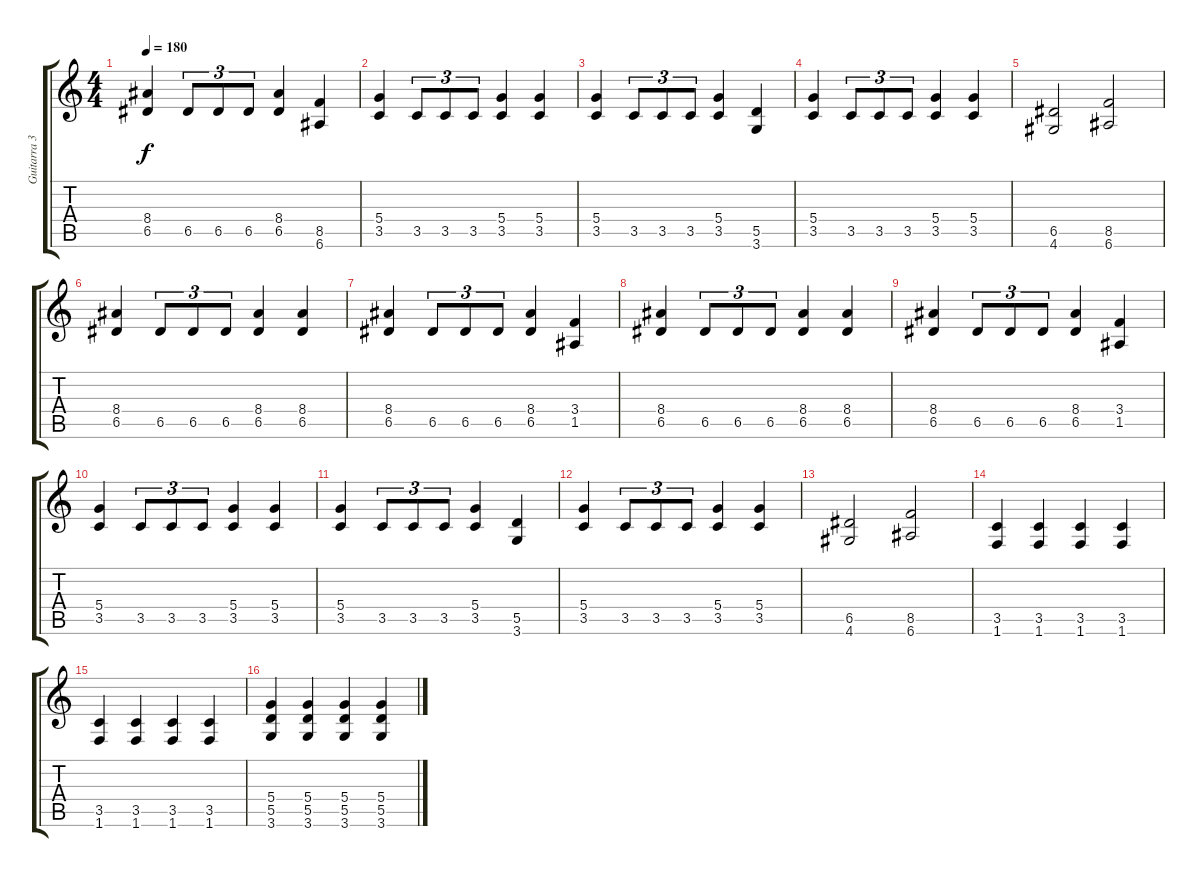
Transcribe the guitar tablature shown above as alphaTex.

\track ("Guitarra 3 (Rítmica)" "Guitarra 3") {instrument overdrivenguitar}
\staff {score tabs}
\tuning (E4 B3 G3 D3 A2 E2) {hide}
\ts (4 4)
\tempo 180
\clef g2
\ks c
(8.4 6.5).4{dy f} 6.5.8{tu (3 2)} 6.5.8{tu (3 2)} 6.5.8{tu (3 2)} (8.4 6.5).4 (8.5 6.6).4 |
(5.4 3.5).4 3.5.8{tu (3 2)} 3.5.8{tu (3 2)} 3.5.8{tu (3 2)} (5.4 3.5).4 (5.4 3.5).4 |
(5.4 3.5).4 3.5.8{tu (3 2)} 3.5.8{tu (3 2)} 3.5.8{tu (3 2)} (5.4 3.5).4 (5.5 3.6).4 |
(5.4 3.5).4 3.5.8{tu (3 2)} 3.5.8{tu (3 2)} 3.5.8{tu (3 2)} (5.4 3.5).4 (5.4 3.5).4 |
(6.5 4.6).2 (8.5 6.6).2 |
(8.4 6.5).4 6.5.8{tu (3 2)} 6.5.8{tu (3 2)} 6.5.8{tu (3 2)} (8.4 6.5).4 (8.4 6.5).4 |
(8.4 6.5).4 6.5.8{tu (3 2)} 6.5.8{tu (3 2)} 6.5.8{tu (3 2)} (8.4 6.5).4 (3.4 1.5).4 |
(8.4 6.5).4 6.5.8{tu (3 2)} 6.5.8{tu (3 2)} 6.5.8{tu (3 2)} (8.4 6.5).4 (8.4 6.5).4 |
(8.4 6.5).4 6.5.8{tu (3 2)} 6.5.8{tu (3 2)} 6.5.8{tu (3 2)} (8.4 6.5).4 (3.4 1.5).4 |
(5.4 3.5).4 3.5.8{tu (3 2)} 3.5.8{tu (3 2)} 3.5.8{tu (3 2)} (5.4 3.5).4 (5.4 3.5).4 |
(5.4 3.5).4 3.5.8{tu (3 2)} 3.5.8{tu (3 2)} 3.5.8{tu (3 2)} (5.4 3.5).4 (5.5 3.6).4 |
(5.4 3.5).4 3.5.8{tu (3 2)} 3.5.8{tu (3 2)} 3.5.8{tu (3 2)} (5.4 3.5).4 (5.4 3.5).4 |
(6.5 4.6).2 (8.5 6.6).2 |
(3.5 1.6).4 (3.5 1.6).4 (3.5 1.6).4 (3.5 1.6).4 |
(3.5 1.6).4 (3.5 1.6).4 (3.5 1.6).4 (3.5 1.6).4 |
(5.4 5.5 3.6).4 (5.4 5.5 3.6).4 (5.4 5.5 3.6).4 (5.4 5.5 3.6).4
